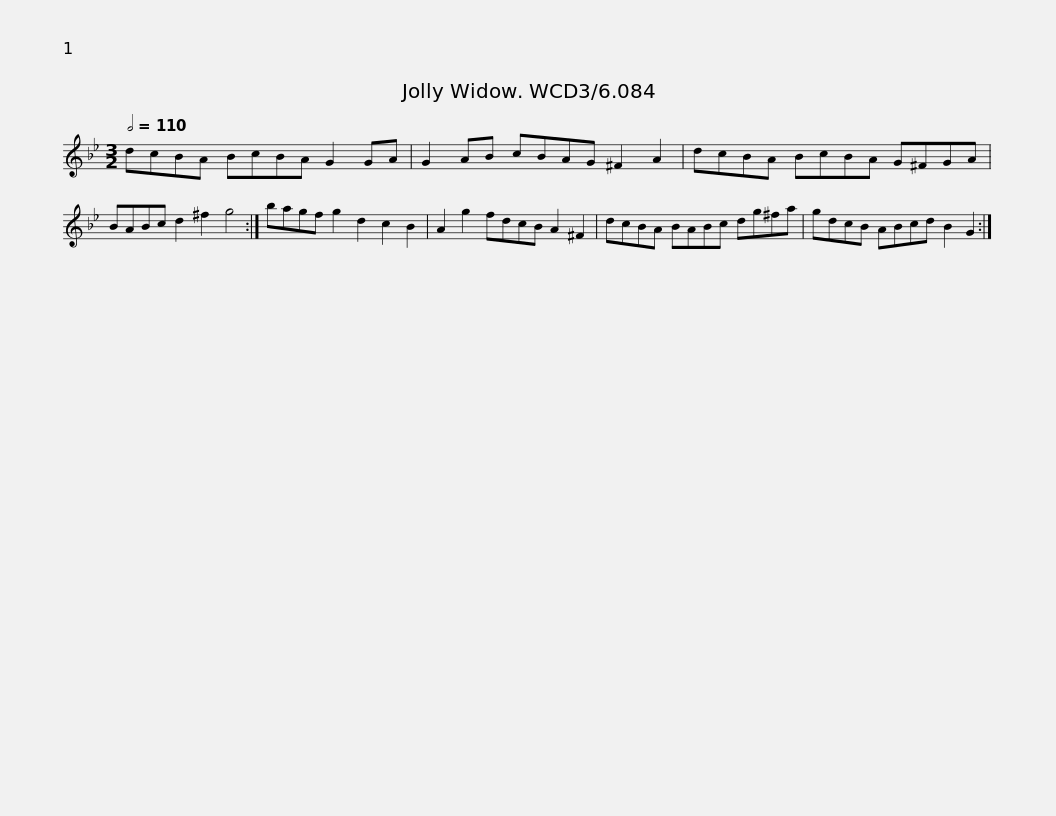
X:1
L:1/8
Q:1/2=110
M:3/2
I:linebreak $
K:Gmin
V:1 treble
V:1
 dcBA BcBA G2 GA | G2 AB cBAG ^F2 A2 | dcBA BcBA G^FGA | BABc d2 ^f2 g4 :|$ bagf g2 d2 c2 B2 | %5
 A2 g2 fdcB A2 ^F2 | dcBA BABc dg^fa | gdcB ABcd B2 G2 :| %8
